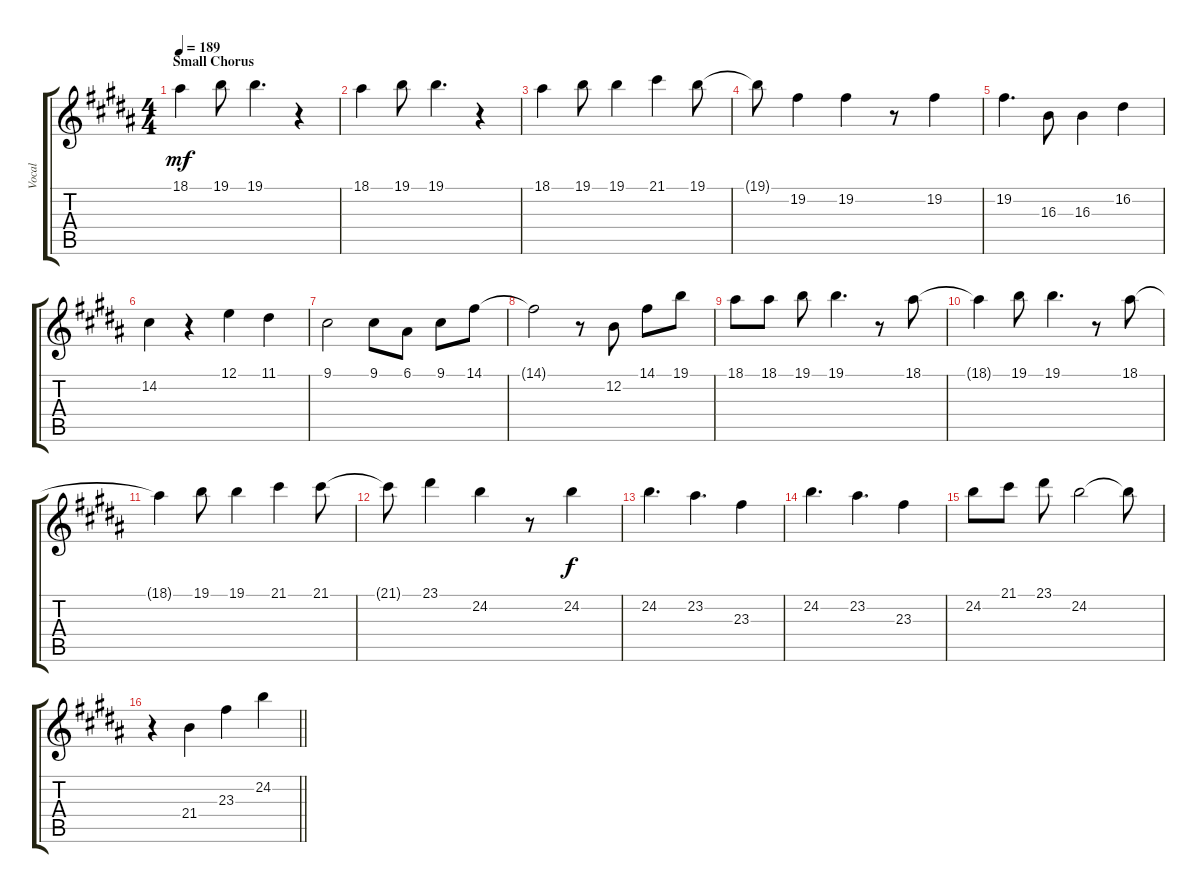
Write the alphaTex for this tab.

\track ("Vocal" "Vocal") {instrument oboe}
\staff {score tabs}
\tuning (E4 B3 G3 D3 A2 E2) {hide}
\ts (4 4)
\section ("" "Small Chorus")
\tempo 189
\clef g2
\ks b
18.1.4{dy mf} 19.1.8 19.1.4{d} r.4 |
18.1.4 19.1.8 19.1.4{d} r.4 |
18.1.4 19.1.8 19.1.4 21.1.4 19.1.8 |
19.1{t}.8 19.2.4 19.2.4 r.8 19.2.4 |
19.2.4{d} 16.3.8 16.3.4 16.2.4 |
14.2.4 r.4 12.1.4 11.1.4 |
9.1.2 9.1.8 6.1.8 9.1.8 14.1.8 |
14.1{t}.2 r.8 12.2.8 14.1.8 19.1.8 |
18.1.8 18.1.8 19.1.8 19.1.4{d} r.8 18.1.8 |
18.1{t}.4 19.1.8 19.1.4{d} r.8 18.1.8 |
18.1{t}.4 19.1.8 19.1.4 21.1.4 21.1.8 |
21.1{t}.8 23.1.4 24.2.4 r.8 24.2.4{dy f} |
24.2.4{d} 23.2.4{d} 23.3.4 |
24.2.4{d} 23.2.4{d} 23.3.4 |
24.2.8 21.1.8 23.1.8 24.2.2 24.2{t}.8 |
\barLineRight lightlight
r.4 21.4.4 23.3.4 24.2.4
